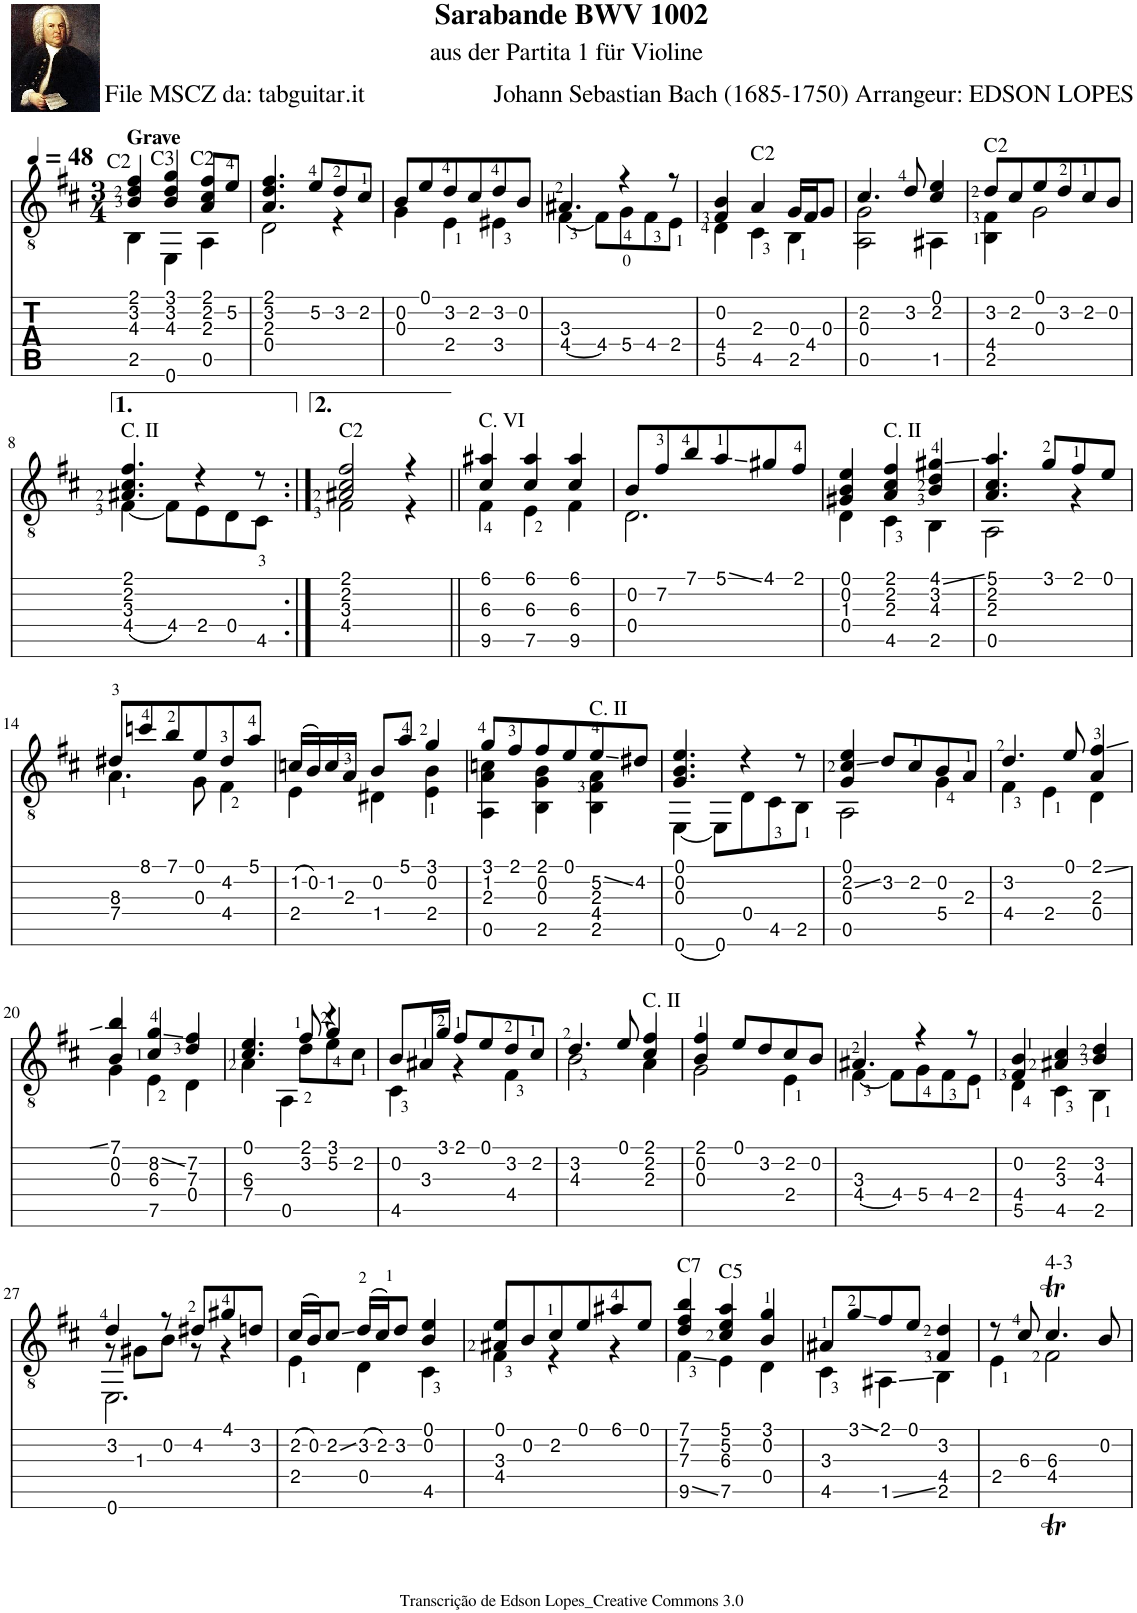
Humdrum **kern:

**kern	**kern
*part1	*part1
*staff2	*staff1
*I"Guitar	*
*I'Guit.	*
*stria6	*
*	*clefGv2
*k[f#c#]	*k[f#c#]
*M3/4	*M3/4
*MM48	*MM48
=1	=1
*^	*^
!	!	!LO:TX:a:B:t=Grave	!
!	!	!LO:TX:a:t=C2	!
4B 4d 4f#	4BB	4B/ 4d/ 4f#/	4BB\
!	!	!LO:TX:a:t=C3	!
4B 4d 4g	4EE	4B/ 4d/ 4g/	4EE\
!	!	!LO:TX:a:t=C2	!
8A\ 8c#\ 8f#\L	4AA	8A/ 8c#/ 8f#/L	4AA\
8eJ	.	8e/J	.
=2	=2	=2	=2
4.A 4.d 4.f#	2D	4.A/ 4.d/ 4.f#/	2D\
8e	.	8e/L	.
8dL	4r	8d/	4r
8c#J	.	8c#/J	.
=3	=3	=3	=3
8BL	4G	8B/L	4G\
8eJ	.	8e/	.
8dL	4E	8d/	4E\
8c#J	.	8c#/	.
8dL	4E#	8d/	4E#X\
8BJ	.	8B/J	.
=4	=4	=4	=4
4.A#	[4F#	4.A#X/	[4F#\
.	8F#L]	.	8F#\L]
4r	8GJ	4r	8G\
.	8F#L	.	8F#\
8r	8EJ	8r	8E\J
=5	=5	=5	=5
4F# 4B	4D	4F#/ 4B/	4D\
!	!	!LO:TX:a:t=C2	!
4A	4C#	4A/	4C#\
16GLL	4BB	16G/LL	4BB\
16F#J	.	16F#/J	.
8GJ	.	8G/J	.
=6	=6	=6	=6
4.c#	2AA 2G	4.c#/	2AA\ 2G\
8d	.	8d/	.
4c# 4e	4AA#	4c#/ 4e/	4AA#X\
=7	=7	=7	=7
!	!	!LO:TX:a:t=C2	!
8dL	4BB 4F#	8d/L	4BB\ 4F#\
8c#J	.	8c#/	.
8eL	2G	8e/	2G\
8dJ	.	8d/	.
8c#L	.	8c#/	.
8BJ	.	8B/J	.
!!LO:LB:g=z	!!
=8	=8	=8	=8
!	!	!LO:TX:a:t=C. II	!
4.A# 4.c# 4.f#	[4F#	4.A#X/ 4.c#/ 4.f#/	[4F#\
.	8F#L]	.	8F#\L]
4r	8EJ	4r	8E\
.	8DL	.	8D\
8r	8C#J	8r	8C#\J
=9:|!	=9:|!	=9:|!	=9:|!
!	!	!LO:TX:a:t=C2	!
2A# 2c# 2f#	2F#	2A#X/ 2c#/ 2f#/	2F#\
4r	4r	4r	4r
=10||	=10||	=10||	=10||
!	!	!LO:TX:a:t=C. VI	!
4c# 4a#	4F#	4c#/ 4a#X/	4F#\
4c# 4a#	4E	4c#/ 4a#/	4E\
4c# 4a#	4F#	4c#/ 4a#/	4F#\
=11	=11	=11	=11
8BL	2.D	8B/L	2.D\
8f#J	.	8f#/	.
8bL	.	8b/	.
8aJ	.	8a/	.
8g#L	.	8g#X/	.
8f#J	.	8f#/J	.
=12	=12	=12	=12
4G# 4B 4e	4D	4G#X/ 4B/ 4e/	4D\
!	!	!LO:TX:a:t=C. II	!
4A 4c# 4f#	4C#	4A/ 4c#/ 4f#/	4C#\
4B 4d 4g#	4BB	4B/ 4d/ 4g#X/	4BB\
=13	=13	=13	=13
4.A 4.c# 4.a	2AA	4.A/ 4.c#/ 4.a/	2AA\
8g	.	8g/L	.
8f#L	4r	8f#/	4r
8eJ	.	8e/J	.
!!LO:LB:g=z	!!
=14	=14	=14	=14
8d#L	4.A	8d#X/L	4.A\
8ccJ	.	8ccn/	.
8bL	.	8b/	.
8eJ	8G	8e/	8G\
8d#L	4F#	8d#/	4F#\
8aJ	.	8a/J	.
=15	=15	=15	=15
16cLL	4E	(16cn/LL	4E\
16BJ	.	16B/)	.
16cL	.	16c/	.
16AJJ	.	16A/JJ	.
8BL	4D#	8B/L	4D#X\
8aJ	.	8a/J	.
4g	4E 4B	4g/	4E\ 4B\
=16	=16	=16	=16
8gL	4AA 4A 4c	8g/L	4AA\ 4A\ 4cn\
8f#J	.	8f#/	.
8f#L	4BB 4G 4B	8f#/	4BB\ 4G\ 4B\
8eJ	.	8e/	.
!	!	!LO:TX:a:t=C. II	!
8eL	4BB 4F# 4A	8e/	4BB\ 4F#\ 4A\
8d#J	.	8d#X/J	.
=17	=17	=17	=17
4.G 4.B 4.e	[4EE	4.G/ 4.B/ 4.e/	[4EE\
.	8EEL]	.	8EE\L]
4r	8DJ	4r	8D\
.	8C#L	.	8C#\
8r	8BBJ	8r	8BB\J
=18	=18	=18	=18
4G 4c# 4e	2AA	4G/ 4c#/ 4e/	2AA\
8dL	.	8d/L	.
8c#J	.	8c#/	.
8BL	4G	8B/	4G\
8AJ	.	8A/J	.
=19	=19	=19	=19
4.d	4F#	4.d/	4F#\
.	4E	.	4E\
8e	.	8e/	.
4A 4f#	4D	4A/ 4f#/	4D\
!!LO:LB:g=z	!!
=20	=20	=20	=20
4B 4b	4G	4B/ 4b/	4G\
4c# 4g	4E	4c#/ 4g/	4E\
4d 4f#	4D	4d/ 4f#/	4D\
=21	=21	=21	=21
*	*^	*	*^
4.e	4A	4.c#	4.e/	4A\	4.c#/
.	4AA	.	.	4AA\	.
8f#	.	8d	8f#/	.	8d\L
4g	4r	8eL	4g/	4r	8e\
.	.	8c#J	.	.	8c#\J
*	*v	*v	*	*	*
*	*	*	*v	*v
=22	=22	=22	=22
8BL	4C#	8B/L	4C#\
16A#L	.	16A#X/L	.
16gJJ	.	16g/JJ	.
8f#L	4r	8f#/L	4r
8eJ	.	8e/	.
8dL	4F#	8d/	4F#\
8c#J	.	8c#/J	.
=23	=23	=23	=23
4.d	2B	4.d/	2B\
8e	.	8e/	.
!	!	!LO:TX:a:t=C. II	!
4c# 4f#	4A	4c#/ 4f#/	4A\
=24	=24	=24	=24
4B 4f#	2G	4B/ 4f#/	2G\
8eL	.	8e/L	.
8dJ	.	8d/	.
8c#L	4E	8c#/	4E\
8BJ	.	8B/J	.
=25	=25	=25	=25
4.A#	[4F#	4.A#X/	[4F#\
.	8F#L]	.	8F#\L]
4r	8GJ	4r	8G\
.	8F#L	.	8F#\
8r	8EJ	8r	8E\J
=26	=26	=26	=26
4F# 4B	4D	4F#/ 4B/	4D\
4A# 4c#	4C#	4A#X/ 4c#/	4C#\
4B 4d	4BB	4B/ 4d/	4BB\
!!LO:LB:g=z
=27	=27	=27	=27
*	*^	*	*^
4d	8r	2.EE	4d/	8r	2.EE\
.	8G#	.	.	8G#X\L	.
8r	8B	.	8r	8B\J	.
8d#	8r	.	8d#X/L	8r	.
8g#L	4r	.	8g#X/	4r	.
8dJ	.	.	8dn/J	.	.
*	*v	*v	*	*	*
*	*	*	*v	*v
=28	=28	=28	=28
16c#LL	4E	(16c#/LL	4E\
16BJ	.	16B/J)	.
8c#J	.	8c#/J	.
16dLL	4D	(16d/LL	4D\
16c#J	.	16c#/J)	.
8dJ	.	8d/J	.
4B 4e	4C#	4B/ 4e/	4C#\
=29	=29	=29	=29
*	*^	*	*^
8A#L	4F#	4e	8A#X/L	4F#\	4e/
8BJ	.	.	8B/	.	.
8c#L	4r	2ryy	8c#/	4r	2ryy
8eJ	.	.	8e/	.	.
8a#L	4r	.	8a#X/	4r	.
8eJ	.	.	8e/J	.	.
*	*v	*v	*	*	*
*	*	*	*v	*v
=30	=30	=30	=30
!	!	!LO:TX:a:t=C7	!
4d 4f# 4b	4F#	4d/ 4f#/ 4b/	4F#\
!	!	!LO:TX:a:t=C5	!
4c# 4e 4a	4E	4c#/ 4e/ 4a/	4E\
4B 4g	4D	4B/ 4g/	4D\
=31	=31	=31	=31
8A#L	4C#	8A#X/L	4C#\
8gJ	.	8g/	.
8f#L	4AA#	8f#/	4AA#X\
8eJ	.	8e/J	.
4F# 4d	4BB	4F#/ 4d/	4BB\
=32	=32	=32	=32
8r	4E	8r	4E\
8c#	.	8c#/	.
!	!	!LO:TX:a:t=4-3	!
4.c#t	2F#	4.c#t/	2F#\
8B	.	8B/	.
*v	*v	*	*
*	*v	*v
=	=
*-	*-
